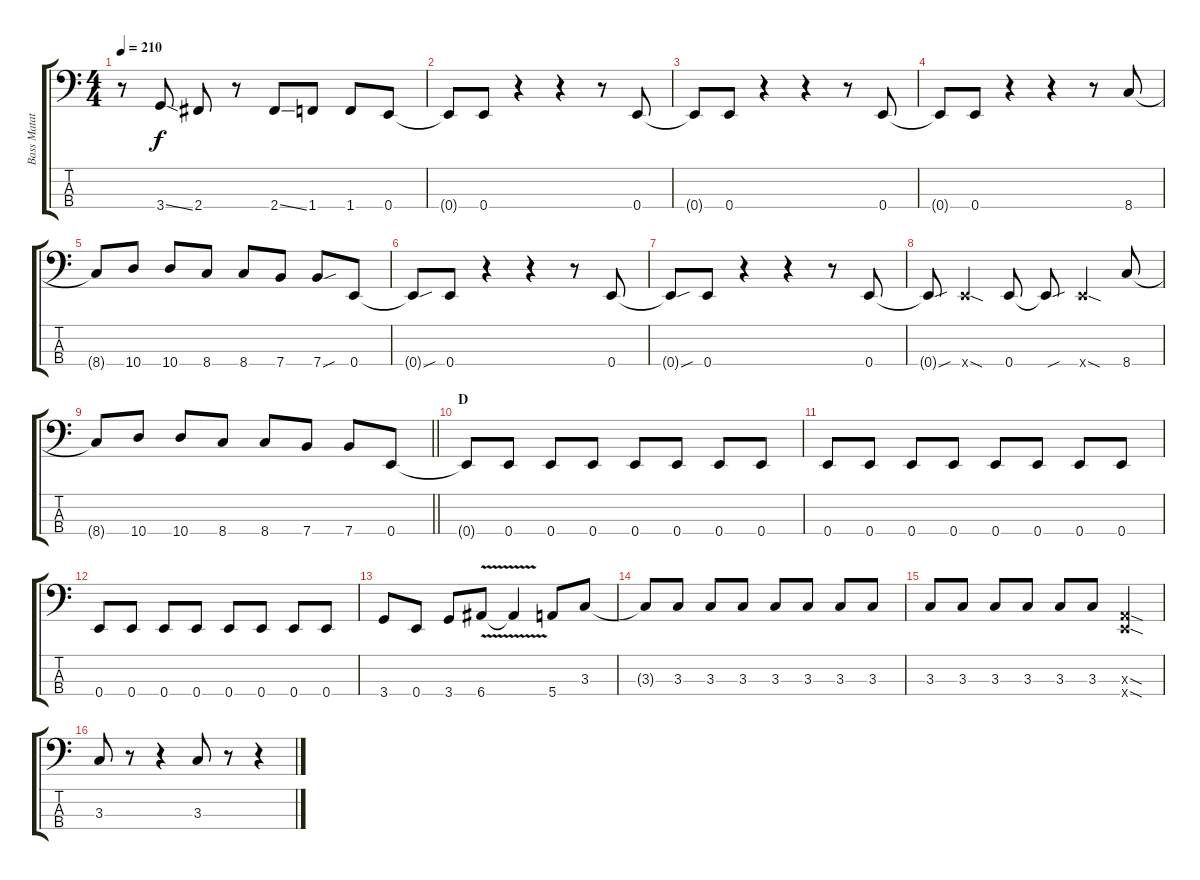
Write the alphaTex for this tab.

\track ("Bass Matatabi" "Bass Matat") {instrument electricbasspick}
\staff {score tabs}
\tuning (G2 D2 A1 E1) {hide}
\ts (4 4)
\tempo 210
\clef f4
\ks c
r.8{dy f} 3.4{ss}.8 2.4.8 r.8 2.4{ss}.8 1.4.8 1.4.8 0.4.8 |
0.4{t}.8 0.4.8 r.4 r.4 r.8 0.4.8 |
0.4{t}.8 0.4.8 r.4 r.4 r.8 0.4.8 |
0.4{t}.8 0.4.8 r.4 r.4 r.8 8.4.8 |
8.4{t}.8 10.4.8 10.4.8 8.4.8 8.4.8 7.4.8 7.4{sou}.8 0.4.8 |
0.4{sou t}.8 0.4.8 r.4 r.4 r.8 0.4.8 |
0.4{sou t}.8 0.4.8 r.4 r.4 r.8 0.4.8 |
0.4{sou t}.8 0.4{sod x}.4 0.4.8 0.4{sou t}.8 0.4{sod x}.4 8.4.8 |
\barLineRight lightlight
8.4{t}.8 10.4.8 10.4.8 8.4.8 8.4.8 7.4.8 7.4.8 0.4.8 |
\section ("" "D")
0.4{t}.8 0.4.8 0.4.8 0.4.8 0.4.8 0.4.8 0.4.8 0.4.8 |
0.4.8 0.4.8 0.4.8 0.4.8 0.4.8 0.4.8 0.4.8 0.4.8 |
0.4.8 0.4.8 0.4.8 0.4.8 0.4.8 0.4.8 0.4.8 0.4.8 |
3.4.8 0.4.8 3.4.8 6.4{v}.8 6.4{t}.4 5.4.8 3.3.8 |
3.3{t}.8 3.3.8 3.3.8 3.3.8 3.3.8 3.3.8 3.3.8 3.3.8 |
3.3.8 3.3.8 3.3.8 3.3.8 3.3.8 3.3.8 (0.3{sod x} 0.4{sod x}).4 |
3.3.8 r.8 r.4 3.3.8 r.8 r.4
